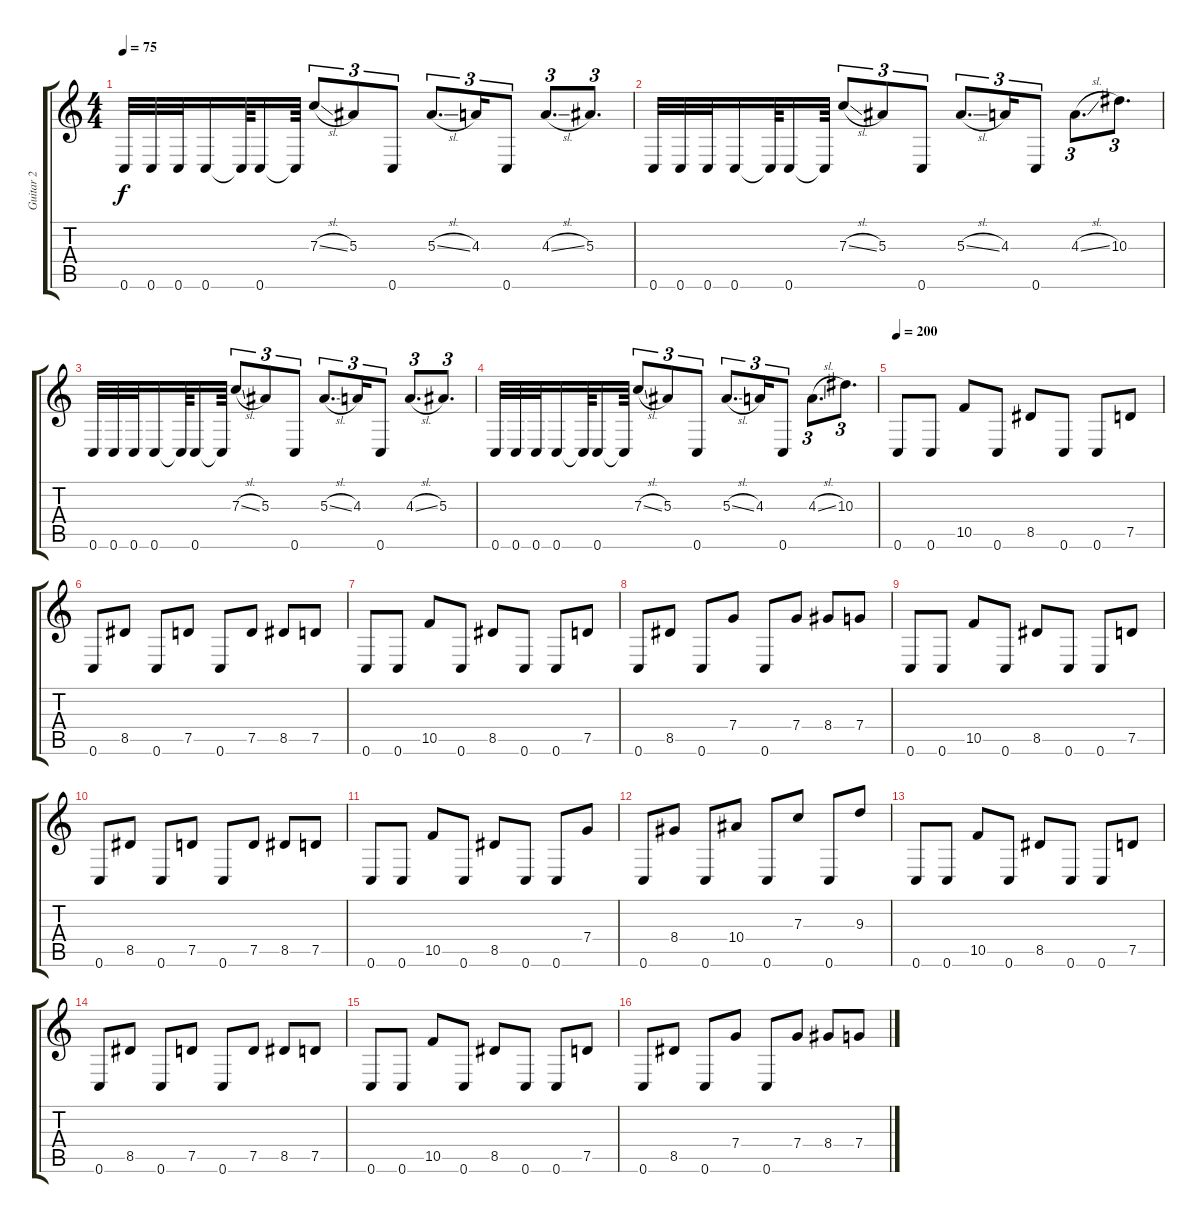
\track ("Guitar 2" "Guitar 2") {instrument distortionguitar}
\staff {score tabs}
\tuning (D4 A3 F3 C3 G2 C2) {hide}
\ts (4 4)
\tempo 75
\clef g2
\ks c
0.6.32{dy f} 0.6.32 0.6.32 0.6.16 0.6{t}.64 0.6.16 0.6{t}.64 7.3{sl}.8{tu (3 2)} 5.3.8{tu (3 2)} 0.6.8{tu (3 2)} 5.3{sl}.8{d tu (3 2)} 4.3.16{tu (3 2)} 0.6.8{tu (3 2)} 4.3{sl}.8{d tu (3 2)} 5.3.8{d tu (3 2)} |
0.6.32 0.6.32 0.6.32 0.6.16 0.6{t}.64 0.6.16 0.6{t}.64 7.3{sl}.8{tu (3 2)} 5.3.8{tu (3 2)} 0.6.8{tu (3 2)} 5.3{sl}.8{d tu (3 2)} 4.3.16{tu (3 2)} 0.6.8{tu (3 2)} 4.3{sl}.8{d tu (3 2)} 10.3.8{d tu (3 2)} |
0.6.32 0.6.32 0.6.32 0.6.16 0.6{t}.64 0.6.16 0.6{t}.64 7.3{sl}.8{tu (3 2)} 5.3.8{tu (3 2)} 0.6.8{tu (3 2)} 5.3{sl}.8{d tu (3 2)} 4.3.16{tu (3 2)} 0.6.8{tu (3 2)} 4.3{sl}.8{d tu (3 2)} 5.3.8{d tu (3 2)} |
0.6.32 0.6.32 0.6.32 0.6.16 0.6{t}.64 0.6.16 0.6{t}.64 7.3{sl}.8{tu (3 2)} 5.3.8{tu (3 2)} 0.6.8{tu (3 2)} 5.3{sl}.8{d tu (3 2)} 4.3.16{tu (3 2)} 0.6.8{tu (3 2)} 4.3{sl}.8{d tu (3 2)} 10.3.8{d tu (3 2)} |
\tempo 200
0.6.8 0.6.8 10.5.8 0.6.8 8.5.8 0.6.8 0.6.8 7.5.8 |
0.6.8 8.5.8 0.6.8 7.5.8 0.6.8 7.5.8 8.5.8 7.5.8 |
0.6.8 0.6.8 10.5.8 0.6.8 8.5.8 0.6.8 0.6.8 7.5.8 |
0.6.8 8.5.8 0.6.8 7.4.8 0.6.8 7.4.8 8.4.8 7.4.8 |
0.6.8 0.6.8 10.5.8 0.6.8 8.5.8 0.6.8 0.6.8 7.5.8 |
0.6.8 8.5.8 0.6.8 7.5.8 0.6.8 7.5.8 8.5.8 7.5.8 |
0.6.8 0.6.8 10.5.8 0.6.8 8.5.8 0.6.8 0.6.8 7.4.8 |
0.6.8 8.4.8 0.6.8 10.4.8 0.6.8 7.3.8 0.6.8 9.3.8 |
0.6.8 0.6.8 10.5.8 0.6.8 8.5.8 0.6.8 0.6.8 7.5.8 |
0.6.8 8.5.8 0.6.8 7.5.8 0.6.8 7.5.8 8.5.8 7.5.8 |
0.6.8 0.6.8 10.5.8 0.6.8 8.5.8 0.6.8 0.6.8 7.5.8 |
0.6.8 8.5.8 0.6.8 7.4.8 0.6.8 7.4.8 8.4.8 7.4.8
